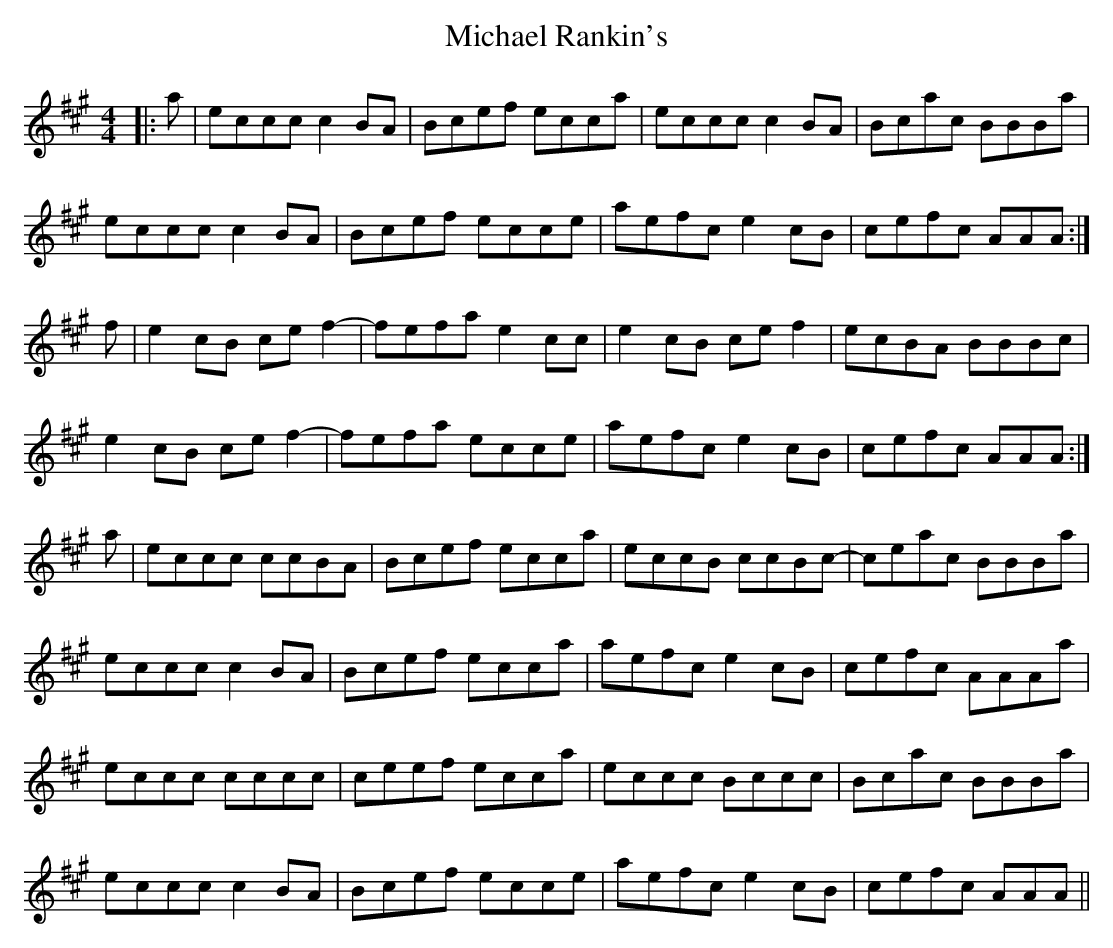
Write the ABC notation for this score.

X:1
T: Michael Rankin's
M: 4/4
L: 1/8
K: Amaj
|:a|eccc c2 BA|Bcef ecca|eccc c2 BA|Bcac BBBa|
eccc c2 BA|Bcef ecce|aefc e2 cB|cefc AAA:|
f|e2 cB ce f2-|fefa e2 cc|e2 cB ce f2|ecBA BBBc|
e2 cB ce f2-|fefa ecce|aefc e2 cB|cefc AAA:|
a|eccc ccBA|Bcef ecca|eccB ccBc-|ceac BBBa|
eccc c2 BA|Bcef ecca|aefc e2 cB|cefc AAAa|
eccc cccc|ceef ecca|eccc Bccc|Bcac BBBa|
eccc c2 BA|Bcef ecce|aefc e2 cB|cefc AAA||
